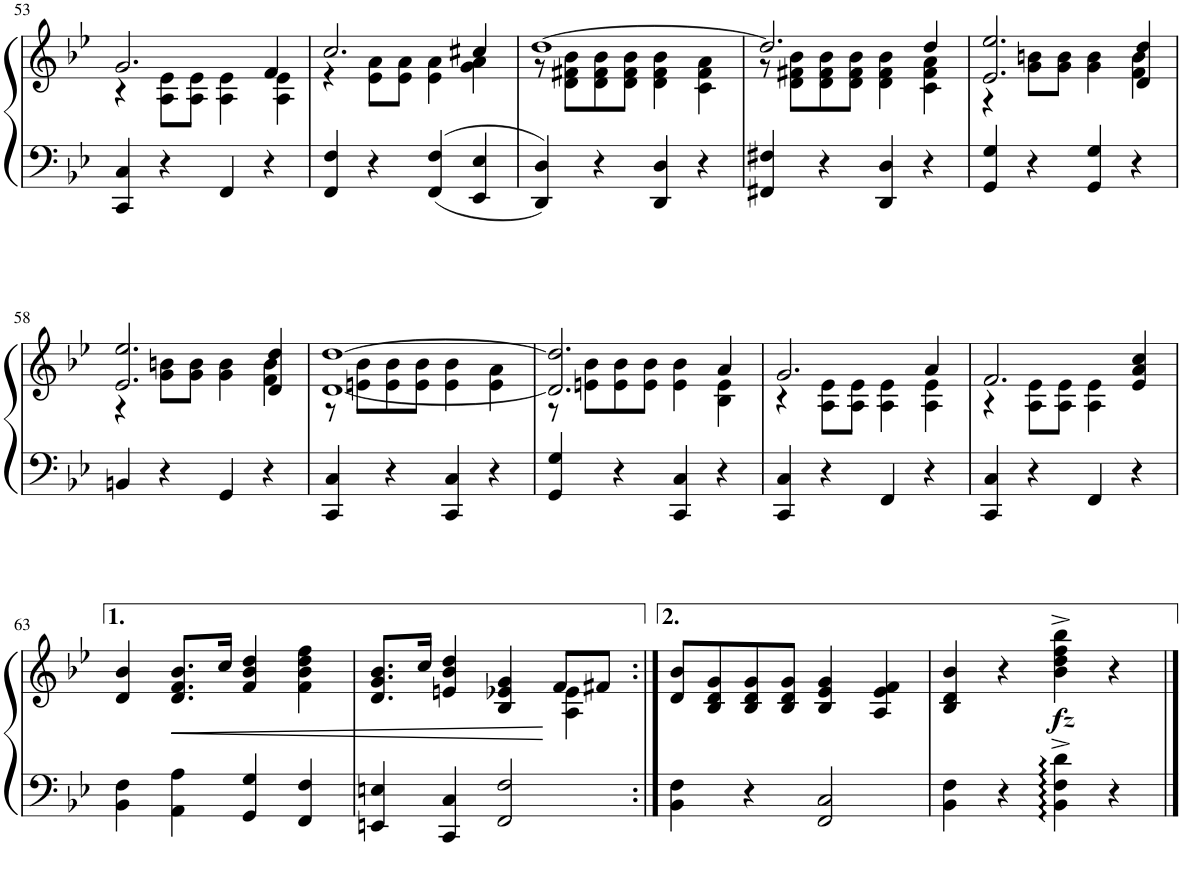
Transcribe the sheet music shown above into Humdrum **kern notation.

**kern	**kern	**dynam
*part1	*part1	*part1
*staff2	*staff1	*staff1/2
*I"Piano	*	*
*I'Pno.	*	*
!!LO:PB:g=z
*clefF4	*clefG2	*
*k[b-e-]	*k[b-e-]	*
*M2/2	*M2/2	*
*met(c|)	*met(c|)	*
=53	=53	=53
*	*^	*
4CC/ 4C/	2.g/	4r	.
4r	.	8A\ 8e-\L	.
.	.	8A\ 8e-\J	.
4FF/	.	4A\ 4e-\	.
4r	4f/	4A\ 4e-\	.
=54	=54	=54	=54
4FF/ 4F/	2.cc/	4r	.
4r	.	8e-\ 8a\L	.
.	.	8e-\ 8a\J	.
4FF/ 4F/	.	4e-\ 4a\	.
4EE-/ 4E-/	4cc#X/	4g\ 4a\	.
=55	=55	=55	=55
4DD/ 4D/	[1dd	8r	.
.	.	8d\ 8f#X\ 8b-\L	.
4r	.	8d\ 8f#\ 8b-\	.
.	.	8d\ 8f#\ 8b-\J	.
4DD/ 4D/	.	4d\ 4f#\ 4b-\	.
4r	.	4c\ 4f#\ 4a\	.
=56	=56	=56	=56
4FF#X/ 4F#X/	2.dd/]	8r	.
.	.	8d\ 8f#X\ 8b-\L	.
4r	.	8d\ 8f#\ 8b-\	.
.	.	8d\ 8f#\ 8b-\J	.
4DD/ 4D/	.	4d\ 4f#\ 4b-\	.
4r	4dd/	4c\ 4f#\ 4a\	.
=57	=57	=57	=57
4GG/ 4G/	2.e-/ 2.ee-/	4r	.
4r	.	8g\ 8bn\L	.
.	.	8g\ 8b\J	.
4GG/ 4G/	.	4g\ 4b\	.
4r	4d/ 4dd/	4f\ 4b\	.
!!LO:LB:g=z	!!
=58	=58	=58	=58
4BBn/	2.e-/ 2.ee-/	4r	.
4r	.	8g\ 8bn\L	.
.	.	8g\ 8b\J	.
4GG/	.	4g\ 4b\	.
4r	4d/ 4dd/	4f\ 4b\	.
=59	=59	=59	=59
4CC/ 4C/	[<1d [1dd	8r	.
.	.	8en\ 8b-\L	.
4r	.	8e\ 8b-\	.
.	.	8e\ 8b-\J	.
4CC/ 4C/	.	4e\ 4b-\	.
4r	.	4e\ 4a\	.
=60	=60	=60	=60
4GG/ 4G/	2.d/] 2.dd/]	8r	.
.	.	8en\ 8b-\L	.
4r	.	8e\ 8b-\	.
.	.	8e\ 8b-\J	.
4CC/ 4C/	.	4e\ 4b-\	.
4r	4a/	4B-\ 4e\	.
=61	=61	=61	=61
4CC/ 4C/	2.g/	4r	.
4r	.	8A\ 8e-\L	.
.	.	8A\ 8e-\J	.
4FF/	.	4A\ 4e-\	.
4r	4a/	4A\ 4e-\	.
=62	=62	=62	=62
4CC/ 4C/	2.f/	4r	.
4r	.	8A\ 8e-\L	.
.	.	8A\ 8e-\J	.
4FF/	.	4A\ 4e-\	.
4r	4e-/ 4a/ 4cc/	4ryy	.
*	*v	*v	*
!!LO:LB:g=z
=63	=63	=63
4BB-\ 4F\	4d/ 4b-/	.
!	!	!LO:HP:b
4AA\ 4A\	8.d/ 8.f/ 8.b-/L	<
.	16cc/Jk	.
4GG/ 4G/	4f/ 4b-/ 4dd/	.
4FF/ 4F/	4f\ 4b-\ 4dd\ 4ff\	.
=64	=64	=64
*	*^	*
4EEn/ 4En/	8.d/ 8.g/ 8.b-/L	2.ryy	.
.	16cc/Jk	.	.
4CC/ 4C/	4en/ 4b-/ 4dd/	.	.
2FF/ 2F/	4B-/ 4e-X/ 4g/	.	.
.	8f/L	4A\ 4e-\	[
.	8f#X/J	.	.
*	*v	*v	*
=65:|!	=65:|!	=65:|!
4BB-\ 4F\	8d/ 8b-/L	.
.	8B-/ 8d/ 8g/	.
4r	8B-/ 8d/ 8g/	.
.	8B-/ 8d/ 8g/J	.
2FF/ 2C/	4B-/ 4e-/ 4g/	.
.	4A/ 4e-/ 4f/	.
=66	=66	=66
4BB-\ 4F\	4B-/ 4d/ 4b-/	.
4r	4r	.
!	!	!LO:DY:b
4BB-\^ 4F\^ 4d\^	4b-\^ 4dd\^ 4ff\^ 4bb-\^	fz
4r	4r	.
==	==	==
*-	*-	*-
